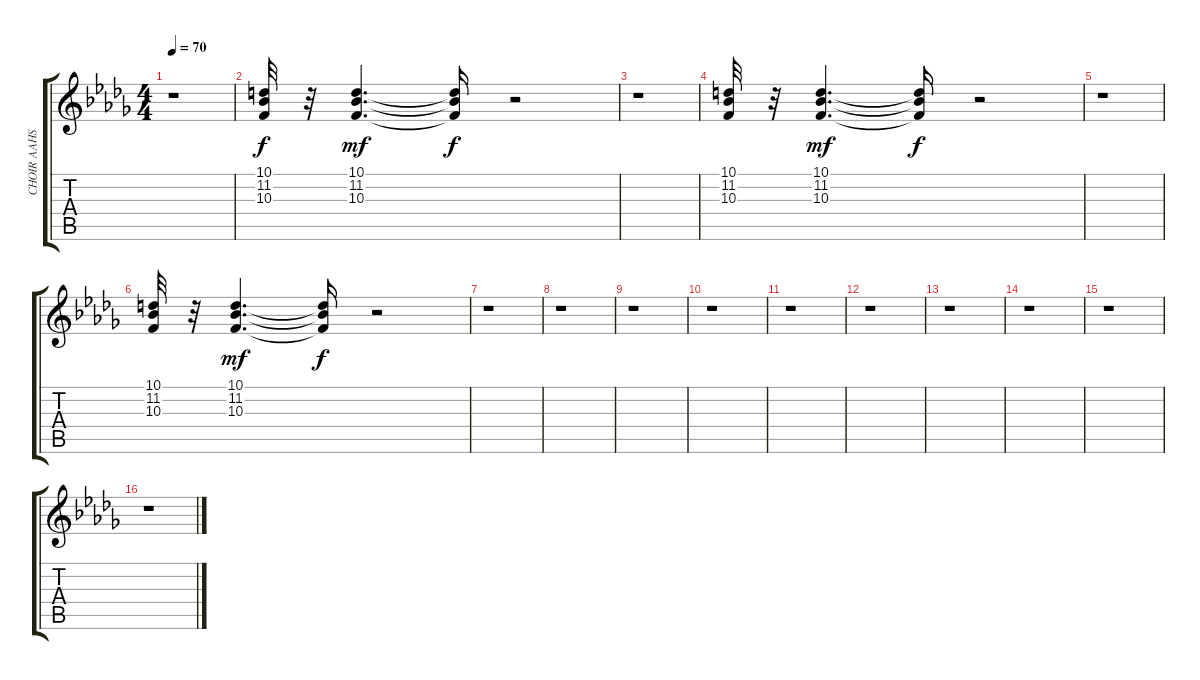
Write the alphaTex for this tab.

\track ("CHOIR AAHS" "CHOIR AAHS") {instrument choiraahs}
\staff {score tabs}
\tuning (E4 B3 G3 D3 A2 E2) {hide}
\ts (4 4)
\tempo 70
\clef g2
\ks bbminor
r.1{dy f} |
(10.1 11.2 10.3).32 r.32 (10.1 11.2 10.3).4{d dy mf} (10.1{t} 11.2{t} 10.3{t}).16{dy f} r.2 |
r.1 |
(10.1 11.2 10.3).32 r.32 (10.1 11.2 10.3).4{d dy mf} (10.1{t} 11.2{t} 10.3{t}).16{dy f} r.2 |
r.1 |
(10.1 11.2 10.3).32 r.32 (10.1 11.2 10.3).4{d dy mf} (10.1{t} 11.2{t} 10.3{t}).16{dy f} r.2 |
r.1 |
r.1 |
r.1 |
r.1 |
r.1 |
r.1 |
r.1 |
r.1 |
r.1 |
r.1
